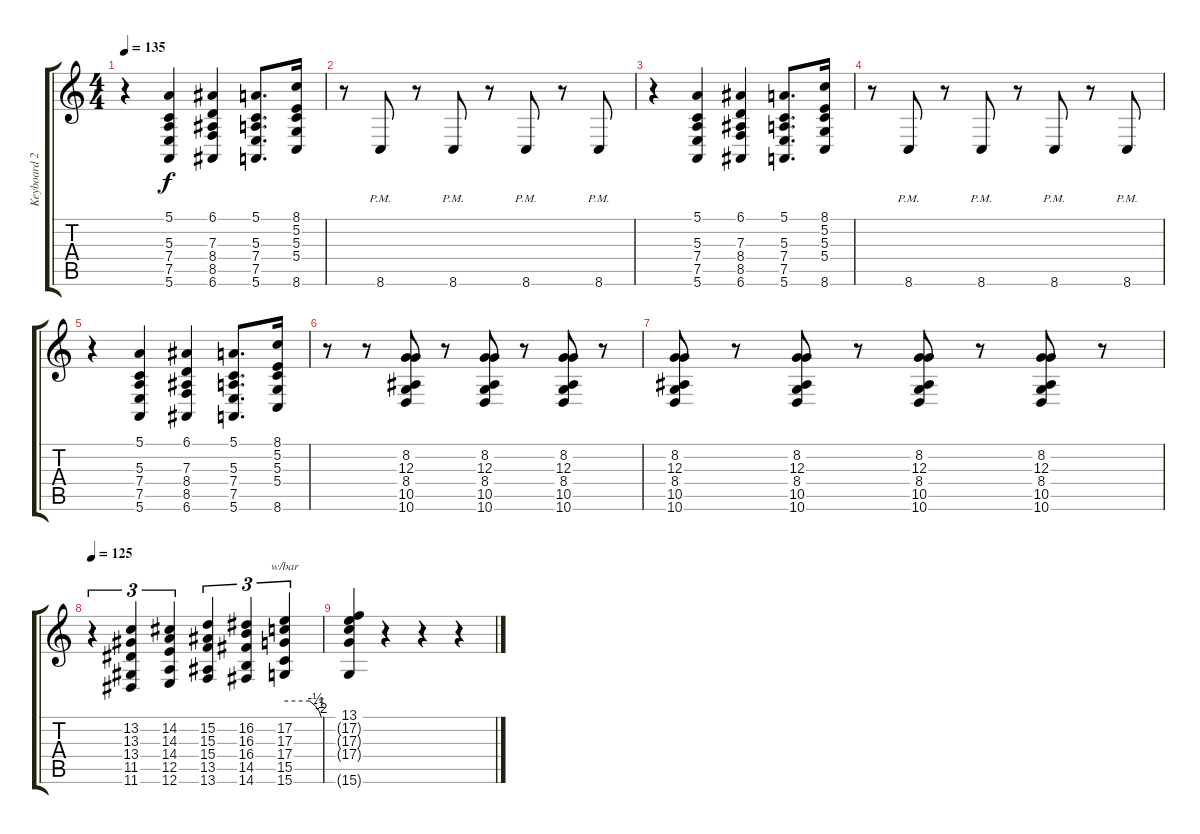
\track ("Keyboard 2" "Keyboard 2") {instrument electricpiano1}
\staff {score tabs}
\tuning (E4 B3 G3 D3 A2 E2) {hide}
\ts (4 4)
\tempo 135
\clef g2
\ks c
r.4{dy f} (5.1 5.3 7.4 7.5 5.6).4 (6.1 7.3 8.4 8.5 6.6).4 (5.1 5.3 7.4 7.5 5.6).8{d} (8.1 5.2 5.3 5.4 8.6).16 |
r.8 8.6{pm}.8 r.8 8.6{pm}.8 r.8 8.6{pm}.8 r.8 8.6{pm}.8 |
r.4 (5.1 5.3 7.4 7.5 5.6).4 (6.1 7.3 8.4 8.5 6.6).4 (5.1 5.3 7.4 7.5 5.6).8{d} (8.1 5.2 5.3 5.4 8.6).16 |
r.8 8.6{pm}.8 r.8 8.6{pm}.8 r.8 8.6{pm}.8 r.8 8.6{pm}.8 |
r.4 (5.1 5.3 7.4 7.5 5.6).4 (6.1 7.3 8.4 8.5 6.6).4 (5.1 5.3 7.4 7.5 5.6).8{d} (8.1 5.2 5.3 5.4 8.6).16 |
r.8 r.8 (8.2 12.3 8.4 10.5 10.6).8 r.8 (8.2 12.3 8.4 10.5 10.6).8 r.8 (8.2 12.3 8.4 10.5 10.6).8 r.8 |
(8.2 12.3 8.4 10.5 10.6).8 r.8 (8.2 12.3 8.4 10.5 10.6).8 r.8 (8.2 12.3 8.4 10.5 10.6).8 r.8 (8.2 12.3 8.4 10.5 10.6).8 r.8 |
\tempo 125
r.4{tu (3 2)} (13.2 13.3 13.4 11.5 11.6).4{tu (3 2)} (14.2 14.3 14.4 12.5 12.6).4{tu (3 2)} (15.2 15.3 15.4 13.5 13.6).4{tu (3 2)} (16.2 16.3 16.4 14.5 14.6).4{tu (3 2)} (17.2 17.3 17.4 15.5 15.6).4{tu (3 2) tbe (custom default 0 0 41 0 51 -2 57 -4 60 -8)} |
(13.1 17.2{t} 17.3{t} 17.4{t} 15.6{t}).4 r.4 r.4 r.4
